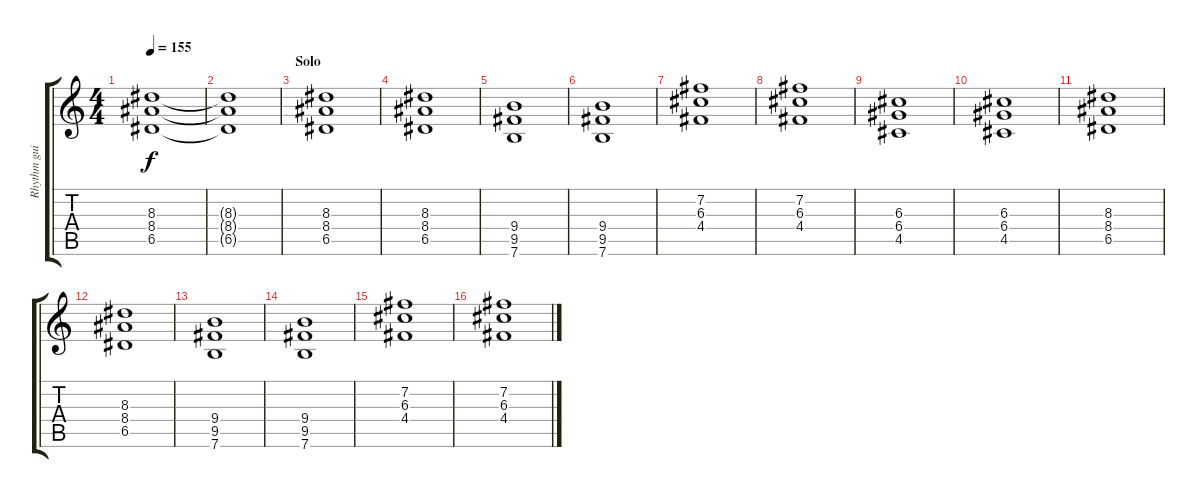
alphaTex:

\track ("Rhythm guitar" "Rhythm gui") {instrument distortionguitar}
\staff {score tabs}
\tuning (E4 B3 G3 D3 A2 E2) {hide}
\ts (4 4)
\tempo 155
\clef g2
\ks c
(8.3{t} 8.4{t} 6.5{t}).1{dy f volume 12} |
(8.3{t} 8.4{t} 6.5{t}).1{volume 13} |
\section ("" "Solo")
(8.3 8.4 6.5).1 |
(8.3 8.4 6.5).1 |
(9.4 9.5 7.6).1 |
(9.4 9.5 7.6).1 |
(7.2 6.3 4.4).1 |
(7.2 6.3 4.4).1 |
(6.3 6.4 4.5).1 |
\section ("" "")
(6.3 6.4 4.5).1 |
(8.3 8.4 6.5).1 |
(8.3 8.4 6.5).1 |
(9.4 9.5 7.6).1 |
(9.4 9.5 7.6).1 |
(7.2 6.3 4.4).1 |
(7.2 6.3 4.4).1
